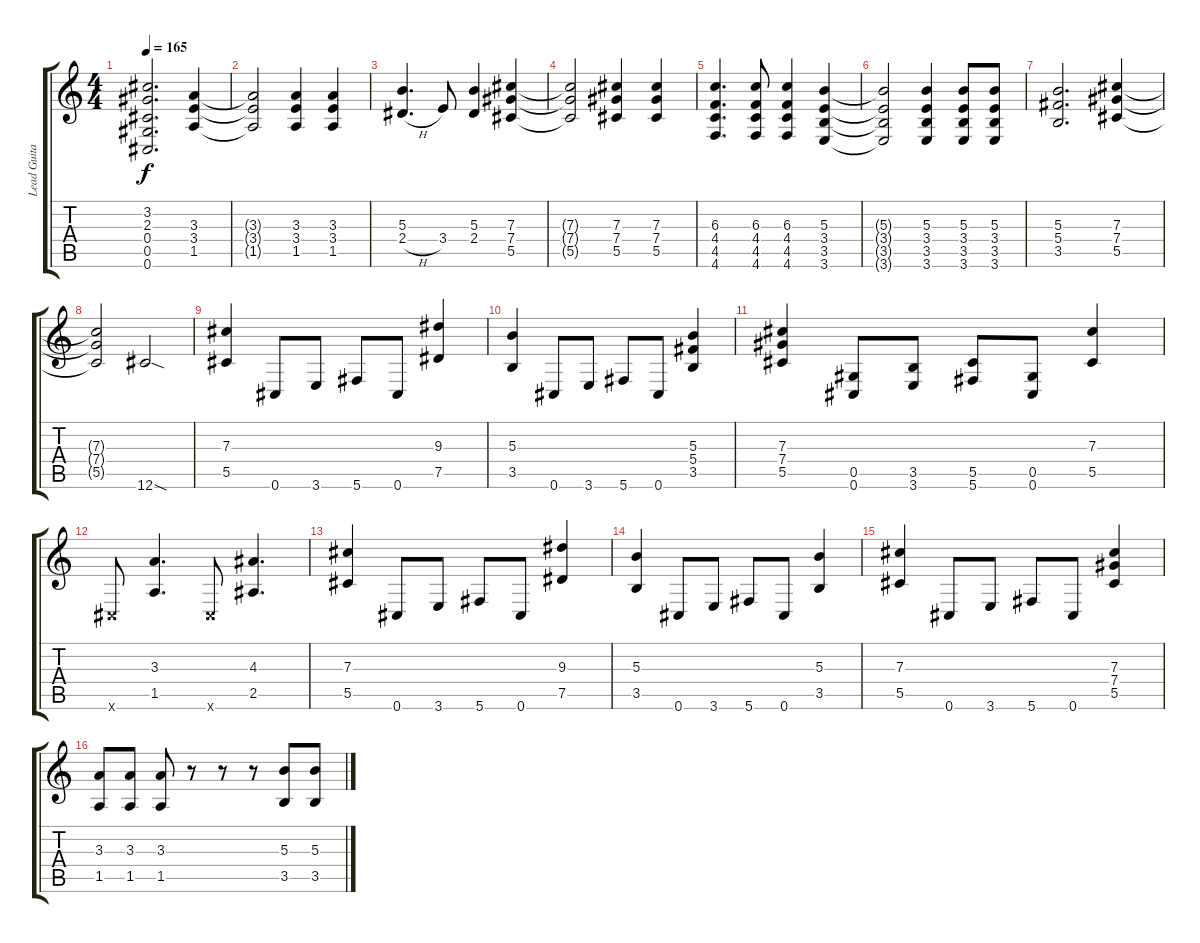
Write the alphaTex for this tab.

\track ("Lead Guitar" "Lead Guita") {instrument distortionguitar}
\staff {score tabs}
\tuning (Eb4 Bb3 Gb3 Db3 Ab2 Db2) {hide}
\ts (4 4)
\tempo 165
\clef g2
\ks c
(3.2 2.3 0.4 0.5 0.6).2{d dy f} (3.3 3.4 1.5).4 |
(3.3{t} 3.4{t} 1.5{t}).2 (3.3 3.4 1.5).4 (3.3 3.4 1.5).4 |
(5.3 2.4{h}).4{d} 3.4.8 (5.3 2.4).4 (7.3 7.4 5.5).4 |
(7.3{t} 7.4{t} 5.5{t}).2 (7.3 7.4 5.5).4 (7.3 7.4 5.5).4 |
(6.3 4.4 4.5 4.6).4{d} (6.3 4.4 4.5 4.6).8 (6.3 4.4 4.5 4.6).4 (5.3 3.4 3.5 3.6).4 |
(5.3{t} 3.4{t} 3.5{t} 3.6{t}).2 (5.3 3.4 3.5 3.6).4 (5.3 3.4 3.5 3.6).8 (5.3 3.4 3.5 3.6).8 |
(5.3 5.4 3.5).2{d} (7.3 7.4 5.5).4 |
(7.3{t} 7.4{t} 5.5{t}).2 12.6{sod}.2 |
(7.3 5.5).4 0.6.8 3.6.8 5.6.8 0.6.8 (9.3 7.5).4 |
(5.3 3.5).4 0.6.8 3.6.8 5.6.8 0.6.8 (5.3 5.4 3.5).4 |
(7.3 7.4 5.5).4 (0.5 0.6).8 (3.5 3.6).8 (5.5 5.6).8 (0.5 0.6).8 (7.3 5.5).4 |
0.6{x}.8 (3.3 1.5).4{d} 0.6{x}.8 (4.3 2.5).4{d} |
(7.3 5.5).4 0.6.8 3.6.8 5.6.8 0.6.8 (9.3 7.5).4 |
(5.3 3.5).4 0.6.8 3.6.8 5.6.8 0.6.8 (5.3 3.5).4 |
(7.3 5.5).4 0.6.8 3.6.8 5.6.8 0.6.8 (7.3 7.4 5.5).4 |
(3.3 1.5).8 (3.3 1.5).8 (3.3 1.5).8 r.8 r.8 r.8 (5.3 3.5).8 (5.3 3.5).8
